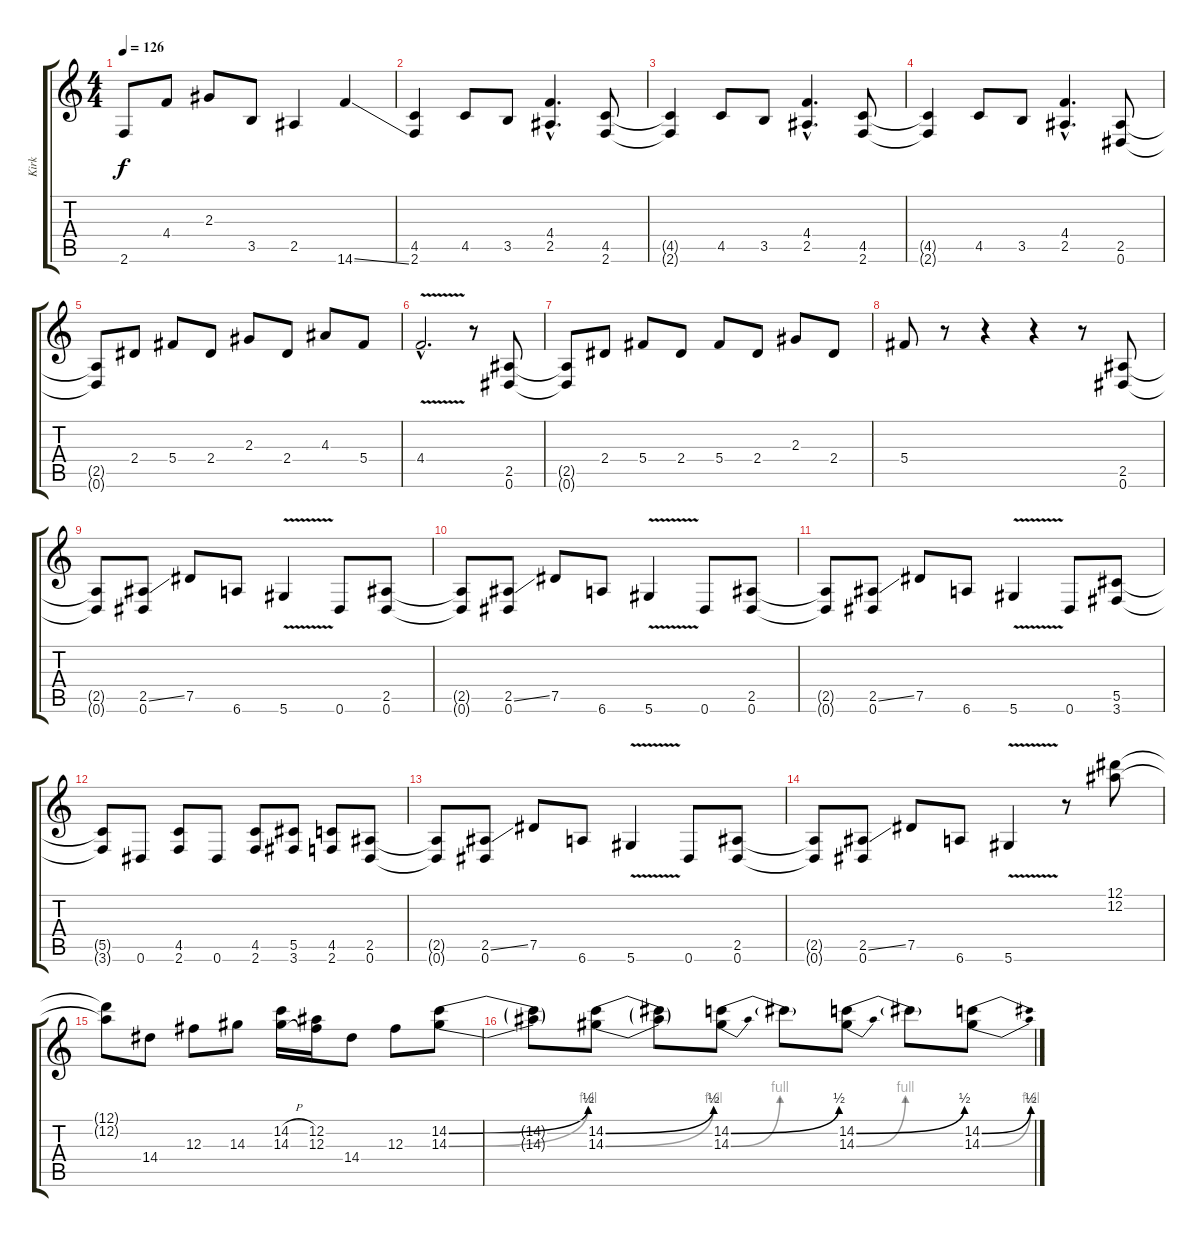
\track ("Kirk" "Kirk") {instrument distortionguitar}
\staff {score tabs}
\tuning (Eb4 Bb3 Gb3 Db3 Ab2 Eb2) {hide}
\ts (4 4)
\tempo 126
\clef g2
\ks c
2.6{t}.8{dy f} 4.4.8 2.3.8 3.5.8 2.5.4 14.6{ss}.4 |
(4.5 2.6).4 4.5.8 3.5.8 (4.4{hac} 2.5{hac}).4{d} (4.5 2.6).8 |
(4.5{t} 2.6{t}).4 4.5.8 3.5.8 (4.4{hac} 2.5{hac}).4{d} (4.5 2.6).8 |
(4.5{t} 2.6{t}).4 4.5.8 3.5.8 (4.4{hac} 2.5{hac}).4{d} (2.5 0.6).8 |
(2.5{t} 0.6{t}).8 2.4.8 5.4.8 2.4.8 2.3.8 2.4.8 4.3.8 5.4.8 |
4.4{v hac}.2{d} r.8 (2.5 0.6).8 |
(2.5{t} 0.6{t}).8 2.4.8 5.4.8 2.4.8 5.4.8 2.4.8 2.3.8 2.4.8 |
5.4.8 r.8 r.4 r.4 r.8 (2.5 0.6).8 |
(2.5{t} 0.6{t}).8 (2.5{ss} 0.6).8 7.5.8 6.6.8 5.6{v}.4 0.6.8 (2.5 0.6).8 |
(2.5{t} 0.6{t}).8 (2.5{ss} 0.6).8 7.5.8 6.6.8 5.6{v}.4 0.6.8 (2.5 0.6).8 |
(2.5{t} 0.6{t}).8 (2.5{ss} 0.6).8 7.5.8 6.6.8 5.6{v}.4 0.6.8 (5.5 3.6).8 |
(5.5{t} 3.6{t}).8 0.6.8 (4.5 2.6).8 0.6.8 (4.5 2.6).8 (5.5 3.6).8 (4.5 2.6).8 (2.5 0.6).8 |
(2.5{t} 0.6{t}).8 (2.5{ss} 0.6).8 7.5.8 6.6.8 5.6{v}.4 0.6.8 (2.5 0.6).8 |
(2.5{t} 0.6{t}).8 (2.5{ss} 0.6).8 7.5.8 6.6.8 5.6{v}.4 r.8 (12.1 12.2).8 |
(12.1{t} 12.2{t}).8 14.4.8 12.3.8 14.3.8 (14.2{h} 14.3{h}).16 (12.2 12.3).16 14.4.8 12.3.8 (14.2{be (bend 0 0 60 2)} 14.3{be (bend 0 0 60 4)}).8 |
(14.2{t} 14.3{t}).8 (14.2{be (bend 0 0 60 2)} 14.3{be (bend 0 0 60 4)}).8 (14.2{t} 14.3{t}).8 (14.2{be (bend 0 0 60 2)} 14.3{be (bend 0 0 60 4)}).8 14.2{t}.8 (14.2{be (bend 0 0 60 2)} 14.3{be (bend 0 0 60 4)}).8 14.2{t}.8 (14.2{be (bend 0 0 60 2)} 14.3{be (bend 0 0 60 4)}).8
